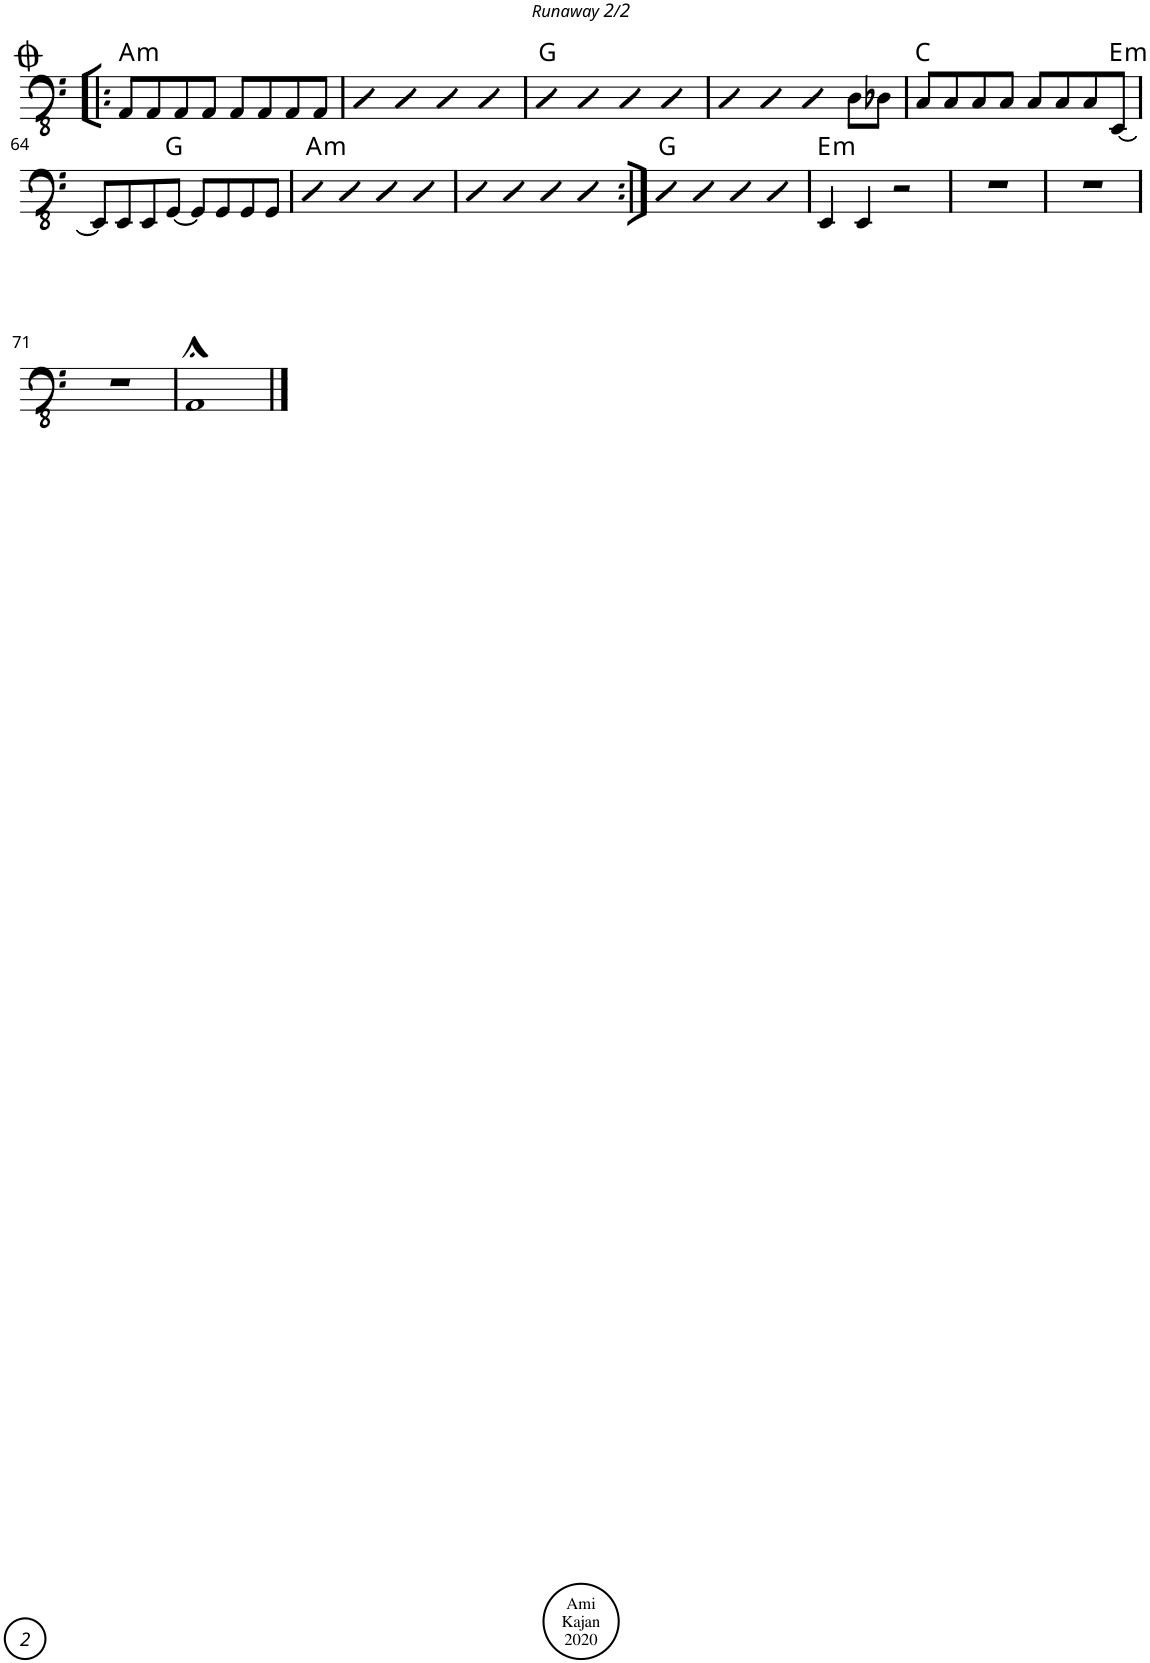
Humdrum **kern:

**kern	**harte
*part1	*part1
*staff1	*
*I"Akustinen basso	*
*I'Basso	*
!!LO:PB:g=z
*clefFv4	*
*k[]	*
=59!|:	=59!|:
!	!LO:H:kt=m
8AAA/L	A:min
8AAA/	.
8AAA/	.
8AAA/J	.
8AAA/L	.
8AAA/	.
8AAA/	.
8AAA/J	.
=60	=60
4DD	.
4DD	.
4DD	.
4DD	.
=61	=61
4DD	G:maj
4DD	.
4DD	.
4DD	.
=62	=62
4DD	.
4DD	.
4DD	.
8DD\L	.
8DD-X\J	.
=63	=63
8CC/L	C:maj
8CC/	.
8CC/	.
8CC/J	.
8CC/L	.
8CC/	.
8CC/	.
!	!LO:H:kt=m
[8EEE/J	E:min
!!LO:LB:g=z
=64	=64
8EEE/L]	.
8EEE/	.
8EEE/	.
[8GGG/J	G:maj
8GGG/L]	.
8GGG/	.
8GGG/	.
8GGG/J	.
=65	=65
!	!LO:H:kt=m
4DD	A:min
4DD	.
4DD	.
4DD	.
=66	=66
4DD	.
4DD	.
4DD	.
4DD	.
=67:|!	=67:|!
4DD	G:maj
4DD	.
4DD	.
4DD	.
=68	=68
!	!LO:H:kt=m
4EEE/	E:min
4EEE/	.
2r	.
=69	=69
1r	.
=70	=70
1r	.
!!LO:LB:g=z
=71	=71
1r	.
=72	=72
1AAA;<	.
==	==
*-	*-
